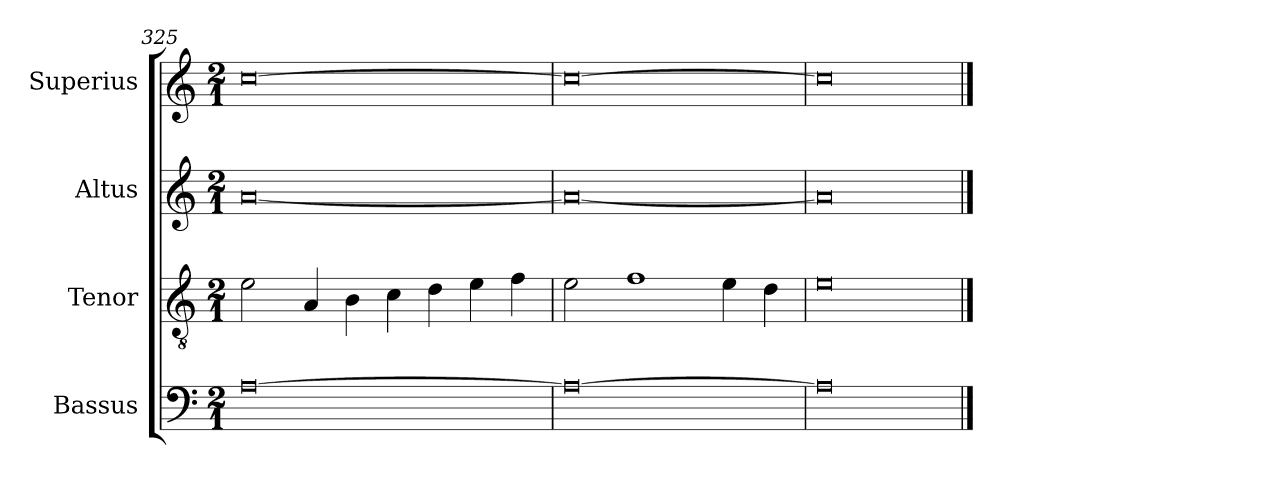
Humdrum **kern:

**kern	**kern	**kern	**kern
*part4	*part3	*part2	*part1
*staff4	*staff3	*staff2	*staff1
*I"Bassus	*I"Tenor	*I"Altus	*I"Superius
*I'B	*I'T	*I'A	*I'S
*clefF4	*clefGv2	*clefG2	*clefG2
*k[]	*k[]	*k[]	*k[]
*M2/1	*M2/1	*M2/1	*M2/1
=325	=325	=325	=325
[0A	2e\	[0a	[0cc
.	4A/	.	.
.	4B\	.	.
.	4c\	.	.
.	4d\	.	.
.	4e\	.	.
.	4f\	.	.
=326	=326	=326	=326
0A_	2e\	0a_	0cc_
.	1f	.	.
.	4e\	.	.
.	4d\	.	.
=327	=327	=327	=327
0A]	0e	0a]	0cc]
==	==	==	==
*-	*-	*-	*-
